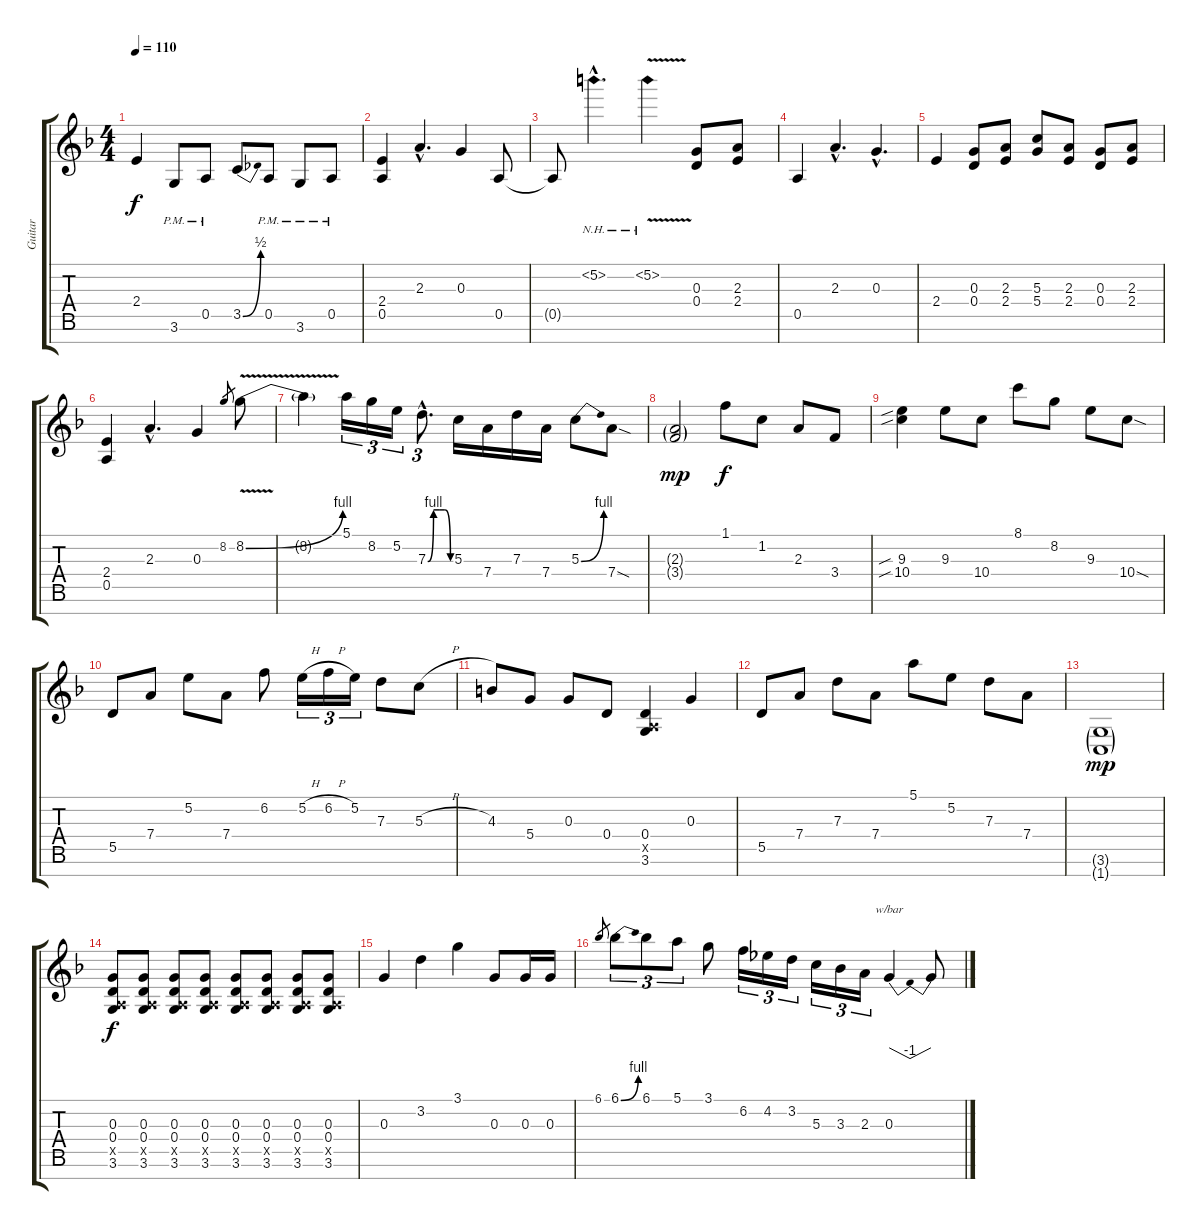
\track ("Guitar" "Guitar") {instrument distortionguitar}
\staff {score tabs}
\tuning (E4 B3 G3 D3 A2 E2 B1) {hide}
\ts (4 4)
\tempo 110
\clef g2
\ks f
2.4.4{dy f} 3.6{pm}.8 0.5{pm}.8 3.5{be (bend 0 0 60 2)}.8 0.5{pm}.8 3.6{pm}.8 0.5{pm}.8 |
(2.4 0.5).4 2.3{hac}.4{d} 0.3.4 0.5.8 |
0.5{t}.8 5.2{nh hac}.4{d} 5.2{nh v}.4 (0.3 0.4).8 (2.3 2.4).8 |
0.5.4 2.3{hac}.4{d} 0.3{hac}.4{d} |
2.4.4 (0.3 0.4).8 (2.3 2.4).8 (5.3 5.4).8 (2.3 2.4).8 (0.3 0.4).8 (2.3 2.4).8 |
(2.4 0.5).4 2.3{hac}.4{d} 0.3.4 8.2.8{gr} 8.2{be (bend 0 0 60 4) v}.8 |
8.2{t}.4 5.1.16{tu (3 2)} 8.2.16{tu (3 2)} 5.2.16{tu (3 2)} 7.3{be (custom 0 0 15 4 30 4 45 4 60 0) hac}.8{d tu (3 2)} 5.3.16 7.4.16 7.3.16 7.4.16 5.3{be (bend 0 0 60 4)}.8 7.4{sod}.8 |
(2.3{g} 3.4{g}).2{dy mp} 1.1.8{dy f} 1.2.8 2.3.8 3.4.8 |
(9.3{sib} 10.4{sib}).4 9.3.8 10.4.8 8.1.8 8.2.8 9.3.8 10.4{sod}.8 |
5.5.8 7.4.8 5.2.8 7.4.8 6.2.8 5.2{h}.16{tu (3 2)} 6.2{h}.16{tu (3 2)} 5.2.16{tu (3 2)} 7.3.8 5.3{h}.8 |
4.3.8 5.4.8 0.3.8 0.4.8 (0.4 0.5{x} 3.6).4 0.3.4 |
5.5.8 7.4.8 7.3.8 7.4.8 5.1.8 5.2.8 7.3.8 7.4.8 |
(3.6{g} 1.7{g}).1{dy mp} |
(0.3 0.4 0.5{x} 3.6).8{dy f} (0.3 0.4 0.5{x} 3.6).8 (0.3 0.4 0.5{x} 3.6).8 (0.3 0.4 0.5{x} 3.6).8 (0.3 0.4 0.5{x} 3.6).8 (0.3 0.4 0.5{x} 3.6).8 (0.3 0.4 0.5{x} 3.6).8 (0.3 0.4 0.5{x} 3.6).8 |
0.3.4 3.2.4 3.1.4 0.3.8 0.3.16 0.3.16 |
6.1.8{gr} 6.1{be (bend 0 0 60 4)}.8{tu (3 2)} 6.1.8{tu (3 2)} 5.1.8{tu (3 2)} 3.1.8 6.2.16{tu (3 2)} 4.2.16{tu (3 2)} 3.2.16{tu (3 2)} 5.3.16{tu (3 2)} 3.3.16{tu (3 2)} 2.3.16{tu (3 2)} 0.3.4{tbe (dip default 0 0 30 -4 60 0)} 0.3{t}.8
